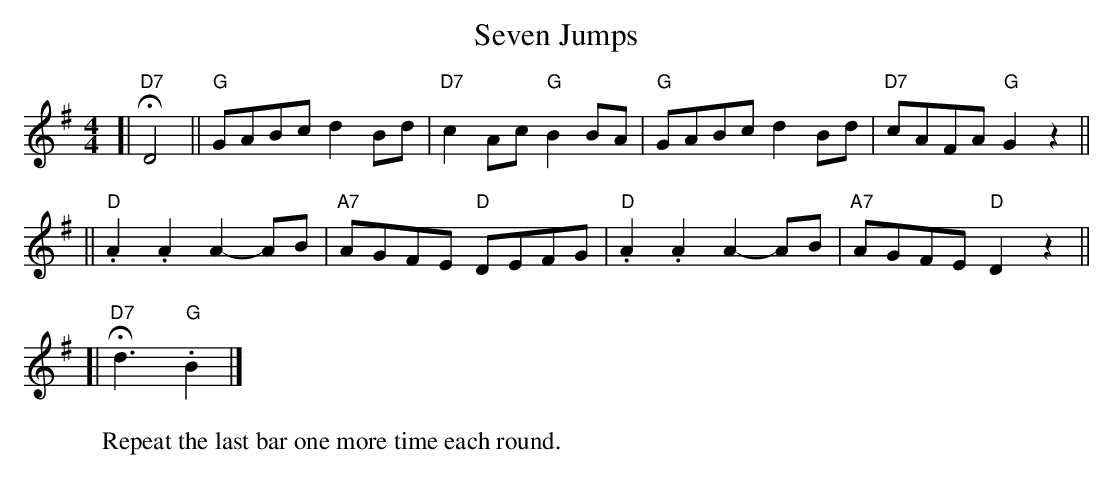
X:1
T: Seven Jumps
W: Repeat the last bar one more time each round.
M: 4/4
L: 1/8
K: G
[| "D7"HD4 \
|| "G"GABc d2Bd | "D7"c2Ac "G"B2BA | "G"GABc d2Bd | "D7"cAFA "G"G2z2 ||
|| "D".A2 .A2 A2- AB | "A7"AGFE "D"DEFG | "D".A2 .A2 A2- AB | "A7"AGFE "D"D2z2 ||
[| "D7"Hd3 "G".B2 |]
